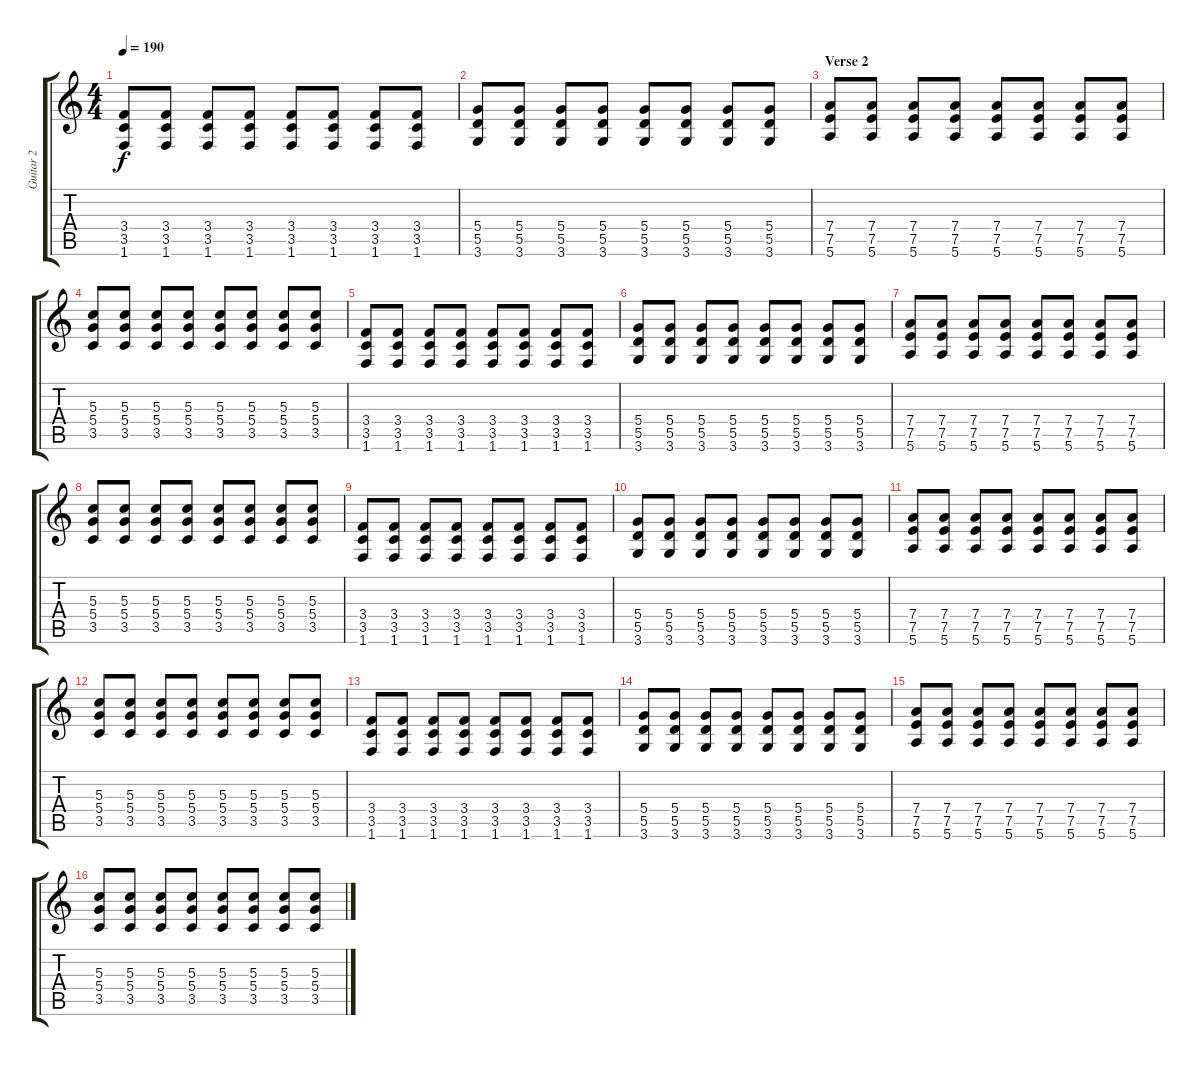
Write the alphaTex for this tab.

\track ("Guitar 2" "Guitar 2") {instrument distortionguitar}
\staff {score tabs}
\tuning (E4 B3 G3 D3 A2 E2) {hide}
\ts (4 4)
\tempo 190
\clef g2
\ks c
(3.4 3.5 1.6).8{dy f} (3.4 3.5 1.6).8 (3.4 3.5 1.6).8 (3.4 3.5 1.6).8 (3.4 3.5 1.6).8 (3.4 3.5 1.6).8 (3.4 3.5 1.6).8 (3.4 3.5 1.6).8 |
(5.4 5.5 3.6).8 (5.4 5.5 3.6).8 (5.4 5.5 3.6).8 (5.4 5.5 3.6).8 (5.4 5.5 3.6).8 (5.4 5.5 3.6).8 (5.4 5.5 3.6).8 (5.4 5.5 3.6).8 |
\section ("" "Verse 2")
(7.4 7.5 5.6).8 (7.4 7.5 5.6).8 (7.4 7.5 5.6).8 (7.4 7.5 5.6).8 (7.4 7.5 5.6).8 (7.4 7.5 5.6).8 (7.4 7.5 5.6).8 (7.4 7.5 5.6).8 |
(5.3 5.4 3.5).8 (5.3 5.4 3.5).8 (5.3 5.4 3.5).8 (5.3 5.4 3.5).8 (5.3 5.4 3.5).8 (5.3 5.4 3.5).8 (5.3 5.4 3.5).8 (5.3 5.4 3.5).8 |
(3.4 3.5 1.6).8 (3.4 3.5 1.6).8 (3.4 3.5 1.6).8 (3.4 3.5 1.6).8 (3.4 3.5 1.6).8 (3.4 3.5 1.6).8 (3.4 3.5 1.6).8 (3.4 3.5 1.6).8 |
(5.4 5.5 3.6).8 (5.4 5.5 3.6).8 (5.4 5.5 3.6).8 (5.4 5.5 3.6).8 (5.4 5.5 3.6).8 (5.4 5.5 3.6).8 (5.4 5.5 3.6).8 (5.4 5.5 3.6).8 |
(7.4 7.5 5.6).8 (7.4 7.5 5.6).8 (7.4 7.5 5.6).8 (7.4 7.5 5.6).8 (7.4 7.5 5.6).8 (7.4 7.5 5.6).8 (7.4 7.5 5.6).8 (7.4 7.5 5.6).8 |
(5.3 5.4 3.5).8 (5.3 5.4 3.5).8 (5.3 5.4 3.5).8 (5.3 5.4 3.5).8 (5.3 5.4 3.5).8 (5.3 5.4 3.5).8 (5.3 5.4 3.5).8 (5.3 5.4 3.5).8 |
(3.4 3.5 1.6).8 (3.4 3.5 1.6).8 (3.4 3.5 1.6).8 (3.4 3.5 1.6).8 (3.4 3.5 1.6).8 (3.4 3.5 1.6).8 (3.4 3.5 1.6).8 (3.4 3.5 1.6).8 |
(5.4 5.5 3.6).8 (5.4 5.5 3.6).8 (5.4 5.5 3.6).8 (5.4 5.5 3.6).8 (5.4 5.5 3.6).8 (5.4 5.5 3.6).8 (5.4 5.5 3.6).8 (5.4 5.5 3.6).8 |
(7.4 7.5 5.6).8 (7.4 7.5 5.6).8 (7.4 7.5 5.6).8 (7.4 7.5 5.6).8 (7.4 7.5 5.6).8 (7.4 7.5 5.6).8 (7.4 7.5 5.6).8 (7.4 7.5 5.6).8 |
(5.3 5.4 3.5).8 (5.3 5.4 3.5).8 (5.3 5.4 3.5).8 (5.3 5.4 3.5).8 (5.3 5.4 3.5).8 (5.3 5.4 3.5).8 (5.3 5.4 3.5).8 (5.3 5.4 3.5).8 |
(3.4 3.5 1.6).8 (3.4 3.5 1.6).8 (3.4 3.5 1.6).8 (3.4 3.5 1.6).8 (3.4 3.5 1.6).8 (3.4 3.5 1.6).8 (3.4 3.5 1.6).8 (3.4 3.5 1.6).8 |
(5.4 5.5 3.6).8 (5.4 5.5 3.6).8 (5.4 5.5 3.6).8 (5.4 5.5 3.6).8 (5.4 5.5 3.6).8 (5.4 5.5 3.6).8 (5.4 5.5 3.6).8 (5.4 5.5 3.6).8 |
(7.4 7.5 5.6).8 (7.4 7.5 5.6).8 (7.4 7.5 5.6).8 (7.4 7.5 5.6).8 (7.4 7.5 5.6).8 (7.4 7.5 5.6).8 (7.4 7.5 5.6).8 (7.4 7.5 5.6).8 |
(5.3 5.4 3.5).8 (5.3 5.4 3.5).8 (5.3 5.4 3.5).8 (5.3 5.4 3.5).8 (5.3 5.4 3.5).8 (5.3 5.4 3.5).8 (5.3 5.4 3.5).8 (5.3 5.4 3.5).8
